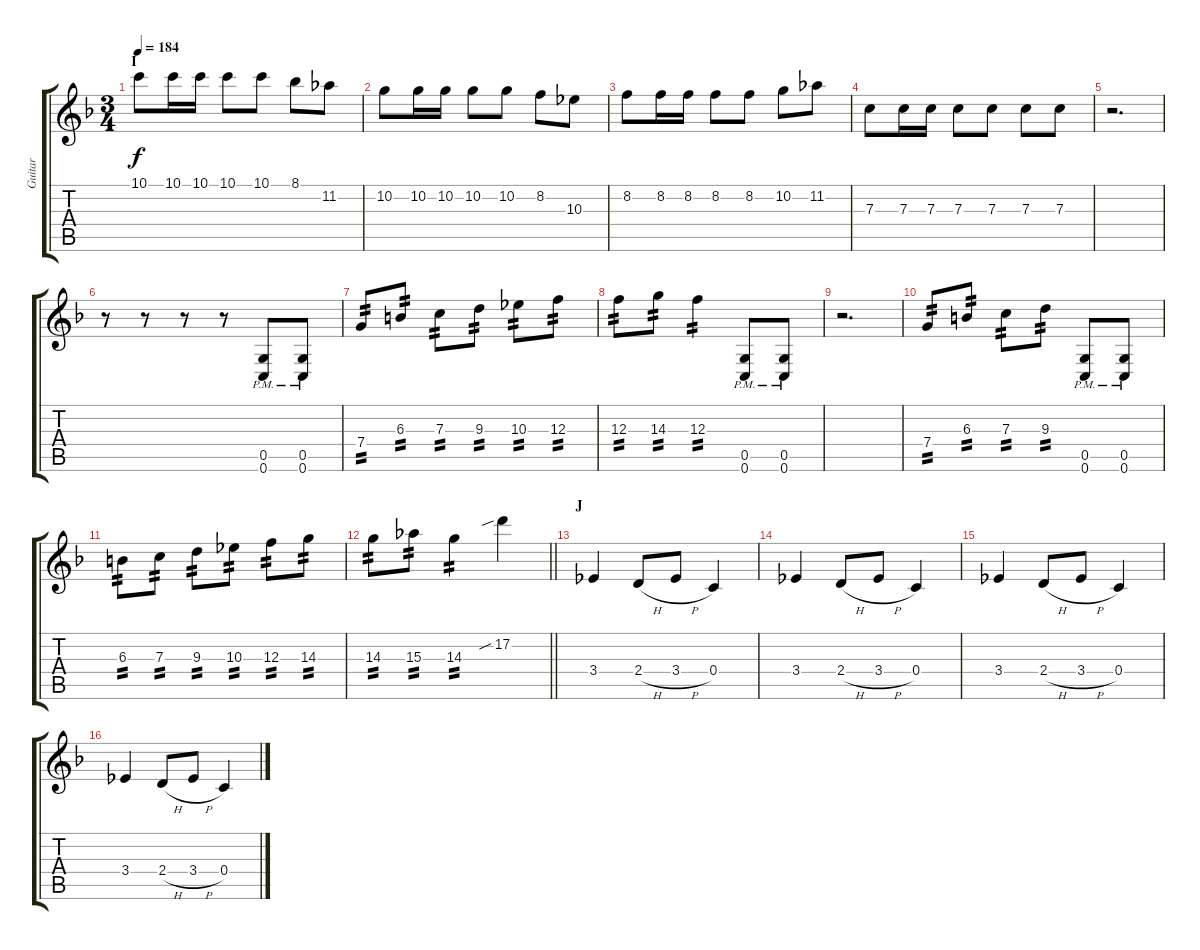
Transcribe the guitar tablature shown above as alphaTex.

\track ("Guitar" "Guitar") {instrument distortionguitar}
\staff {score tabs}
\tuning (D4 A3 F3 C3 G2 C2) {hide}
\ts (3 4)
\section ("" "I")
\tempo 184
\clef g2
\ks f
10.1.8{dy f} 10.1.16 10.1.16 10.1.8 10.1.8 8.1.8 11.2.8 |
10.2.8 10.2.16 10.2.16 10.2.8 10.2.8 8.2.8 10.3.8 |
8.2.8 8.2.16 8.2.16 8.2.8 8.2.8 10.2.8 11.2.8 |
7.3.8 7.3.16 7.3.16 7.3.8 7.3.8 7.3.8 7.3.8 |
r.2{d} |
r.8 r.8 r.8 r.8 (0.5{pm} 0.6{pm}).8 (0.5{pm} 0.6{pm}).8 |
7.4.8{tp 2} 6.3.8{tp 2} 7.3.8{tp 2} 9.3.8{tp 2} 10.3.8{tp 2} 12.3.8{tp 2} |
12.3.8{tp 2} 14.3.8{tp 2} 12.3.4{tp 2} (0.5{pm} 0.6{pm}).8 (0.5{pm} 0.6{pm}).8 |
r.2{d} |
7.4.8{tp 2} 6.3.8{tp 2} 7.3.8{tp 2} 9.3.8{tp 2} (0.5{pm} 0.6{pm}).8 (0.5{pm} 0.6{pm}).8 |
6.3.8{tp 2} 7.3.8{tp 2} 9.3.8{tp 2} 10.3.8{tp 2} 12.3.8{tp 2} 14.3.8{tp 2} |
\barLineRight lightlight
14.3.8{tp 2} 15.3.8{tp 2} 14.3.4{tp 2} 17.2{sib}.4 |
\section ("" "J")
3.4.4 2.4{h}.8 3.4{h}.8 0.4.4 |
3.4.4 2.4{h}.8 3.4{h}.8 0.4.4 |
3.4.4 2.4{h}.8 3.4{h}.8 0.4.4 |
3.4.4 2.4{h}.8 3.4{h}.8 0.4.4
